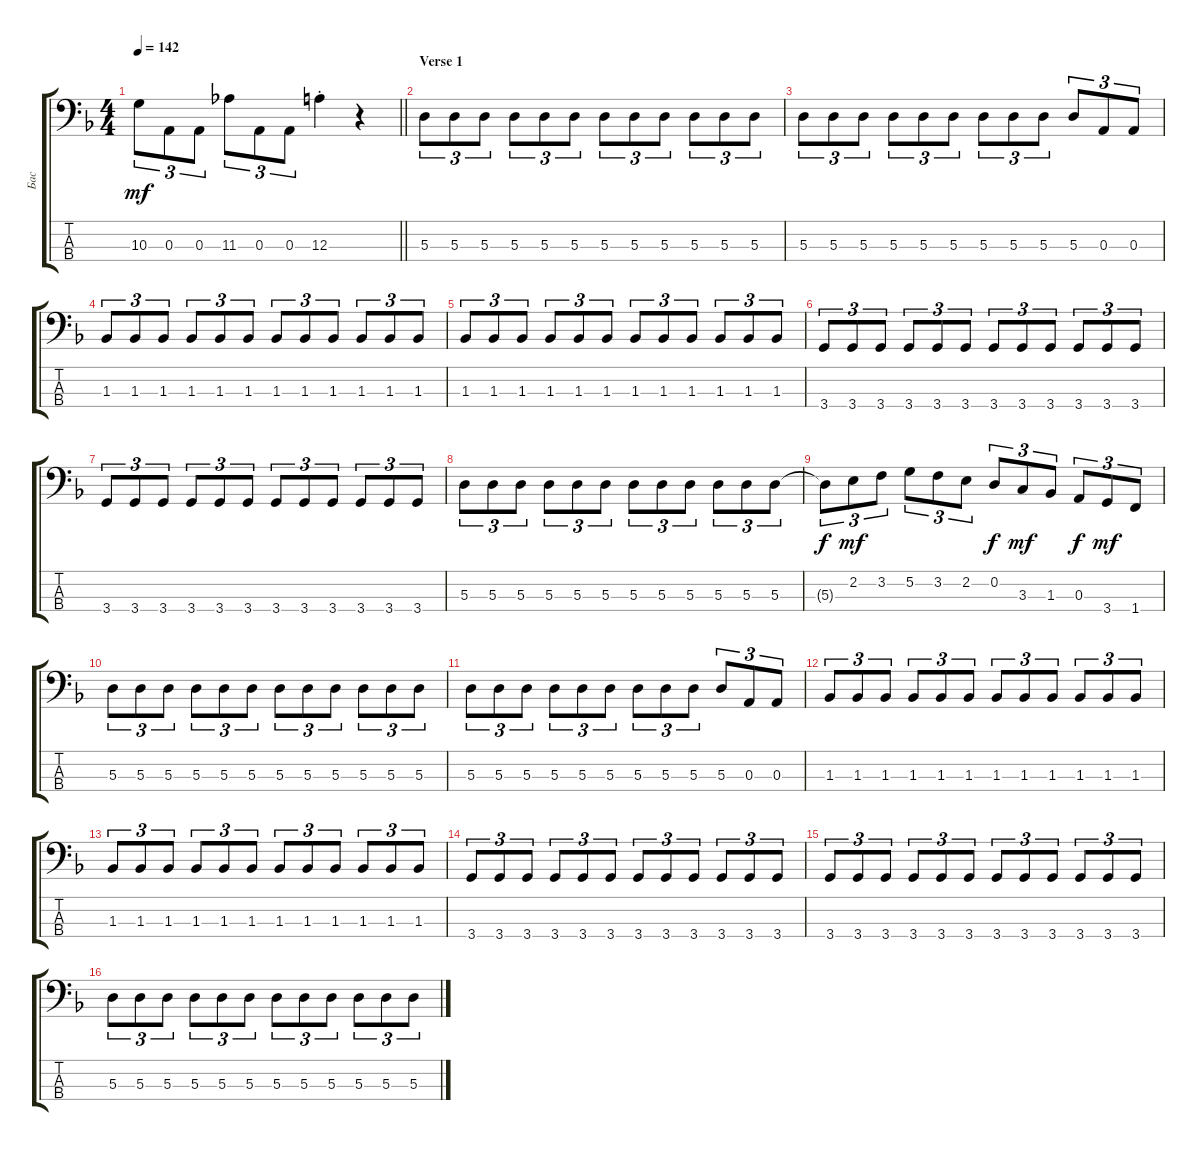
\track ("Бас" "Бас") {instrument electricbassfinger}
\staff {score tabs}
\tuning (G2 D2 A1 E1) {hide}
\ts (4 4)
\tempo 142
\clef f4
\barLineRight lightlight
\ks dminor
10.3.8{tu (3 2) dy mf} 0.3.8{tu (3 2)} 0.3.8{tu (3 2)} 11.3.8{tu (3 2)} 0.3.8{tu (3 2)} 0.3.8{tu (3 2)} 12.3{st}.4 r.4 |
\section ("" "Verse 1")
5.3.8{tu (3 2)} 5.3.8{tu (3 2)} 5.3.8{tu (3 2)} 5.3.8{tu (3 2)} 5.3.8{tu (3 2)} 5.3.8{tu (3 2)} 5.3.8{tu (3 2)} 5.3.8{tu (3 2)} 5.3.8{tu (3 2)} 5.3.8{tu (3 2)} 5.3.8{tu (3 2)} 5.3.8{tu (3 2)} |
5.3.8{tu (3 2)} 5.3.8{tu (3 2)} 5.3.8{tu (3 2)} 5.3.8{tu (3 2)} 5.3.8{tu (3 2)} 5.3.8{tu (3 2)} 5.3.8{tu (3 2)} 5.3.8{tu (3 2)} 5.3.8{tu (3 2)} 5.3.8{tu (3 2)} 0.3.8{tu (3 2)} 0.3.8{tu (3 2)} |
1.3.8{tu (3 2)} 1.3.8{tu (3 2)} 1.3.8{tu (3 2)} 1.3.8{tu (3 2)} 1.3.8{tu (3 2)} 1.3.8{tu (3 2)} 1.3.8{tu (3 2)} 1.3.8{tu (3 2)} 1.3.8{tu (3 2)} 1.3.8{tu (3 2)} 1.3.8{tu (3 2)} 1.3.8{tu (3 2)} |
1.3.8{tu (3 2)} 1.3.8{tu (3 2)} 1.3.8{tu (3 2)} 1.3.8{tu (3 2)} 1.3.8{tu (3 2)} 1.3.8{tu (3 2)} 1.3.8{tu (3 2)} 1.3.8{tu (3 2)} 1.3.8{tu (3 2)} 1.3.8{tu (3 2)} 1.3.8{tu (3 2)} 1.3.8{tu (3 2)} |
3.4.8{tu (3 2)} 3.4.8{tu (3 2)} 3.4.8{tu (3 2)} 3.4.8{tu (3 2)} 3.4.8{tu (3 2)} 3.4.8{tu (3 2)} 3.4.8{tu (3 2)} 3.4.8{tu (3 2)} 3.4.8{tu (3 2)} 3.4.8{tu (3 2)} 3.4.8{tu (3 2)} 3.4.8{tu (3 2)} |
3.4.8{tu (3 2)} 3.4.8{tu (3 2)} 3.4.8{tu (3 2)} 3.4.8{tu (3 2)} 3.4.8{tu (3 2)} 3.4.8{tu (3 2)} 3.4.8{tu (3 2)} 3.4.8{tu (3 2)} 3.4.8{tu (3 2)} 3.4.8{tu (3 2)} 3.4.8{tu (3 2)} 3.4.8{tu (3 2)} |
5.3.8{tu (3 2)} 5.3.8{tu (3 2)} 5.3.8{tu (3 2)} 5.3.8{tu (3 2)} 5.3.8{tu (3 2)} 5.3.8{tu (3 2)} 5.3.8{tu (3 2)} 5.3.8{tu (3 2)} 5.3.8{tu (3 2)} 5.3.8{tu (3 2)} 5.3.8{tu (3 2)} 5.3.8{tu (3 2)} |
5.3{t}.8{tu (3 2) dy f} 2.2.8{tu (3 2) dy mf} 3.2.8{tu (3 2)} 5.2.8{tu (3 2)} 3.2.8{tu (3 2)} 2.2.8{tu (3 2)} 0.2.8{tu (3 2) dy f} 3.3.8{tu (3 2) dy mf} 1.3.8{tu (3 2)} 0.3.8{tu (3 2) dy f} 3.4.8{tu (3 2) dy mf} 1.4.8{tu (3 2)} |
5.3.8{tu (3 2)} 5.3.8{tu (3 2)} 5.3.8{tu (3 2)} 5.3.8{tu (3 2)} 5.3.8{tu (3 2)} 5.3.8{tu (3 2)} 5.3.8{tu (3 2)} 5.3.8{tu (3 2)} 5.3.8{tu (3 2)} 5.3.8{tu (3 2)} 5.3.8{tu (3 2)} 5.3.8{tu (3 2)} |
5.3.8{tu (3 2)} 5.3.8{tu (3 2)} 5.3.8{tu (3 2)} 5.3.8{tu (3 2)} 5.3.8{tu (3 2)} 5.3.8{tu (3 2)} 5.3.8{tu (3 2)} 5.3.8{tu (3 2)} 5.3.8{tu (3 2)} 5.3.8{tu (3 2)} 0.3.8{tu (3 2)} 0.3.8{tu (3 2)} |
1.3.8{tu (3 2)} 1.3.8{tu (3 2)} 1.3.8{tu (3 2)} 1.3.8{tu (3 2)} 1.3.8{tu (3 2)} 1.3.8{tu (3 2)} 1.3.8{tu (3 2)} 1.3.8{tu (3 2)} 1.3.8{tu (3 2)} 1.3.8{tu (3 2)} 1.3.8{tu (3 2)} 1.3.8{tu (3 2)} |
1.3.8{tu (3 2)} 1.3.8{tu (3 2)} 1.3.8{tu (3 2)} 1.3.8{tu (3 2)} 1.3.8{tu (3 2)} 1.3.8{tu (3 2)} 1.3.8{tu (3 2)} 1.3.8{tu (3 2)} 1.3.8{tu (3 2)} 1.3.8{tu (3 2)} 1.3.8{tu (3 2)} 1.3.8{tu (3 2)} |
3.4.8{tu (3 2)} 3.4.8{tu (3 2)} 3.4.8{tu (3 2)} 3.4.8{tu (3 2)} 3.4.8{tu (3 2)} 3.4.8{tu (3 2)} 3.4.8{tu (3 2)} 3.4.8{tu (3 2)} 3.4.8{tu (3 2)} 3.4.8{tu (3 2)} 3.4.8{tu (3 2)} 3.4.8{tu (3 2)} |
3.4.8{tu (3 2)} 3.4.8{tu (3 2)} 3.4.8{tu (3 2)} 3.4.8{tu (3 2)} 3.4.8{tu (3 2)} 3.4.8{tu (3 2)} 3.4.8{tu (3 2)} 3.4.8{tu (3 2)} 3.4.8{tu (3 2)} 3.4.8{tu (3 2)} 3.4.8{tu (3 2)} 3.4.8{tu (3 2)} |
5.3.8{tu (3 2)} 5.3.8{tu (3 2)} 5.3.8{tu (3 2)} 5.3.8{tu (3 2)} 5.3.8{tu (3 2)} 5.3.8{tu (3 2)} 5.3.8{tu (3 2)} 5.3.8{tu (3 2)} 5.3.8{tu (3 2)} 5.3.8{tu (3 2)} 5.3.8{tu (3 2)} 5.3.8{tu (3 2)}
